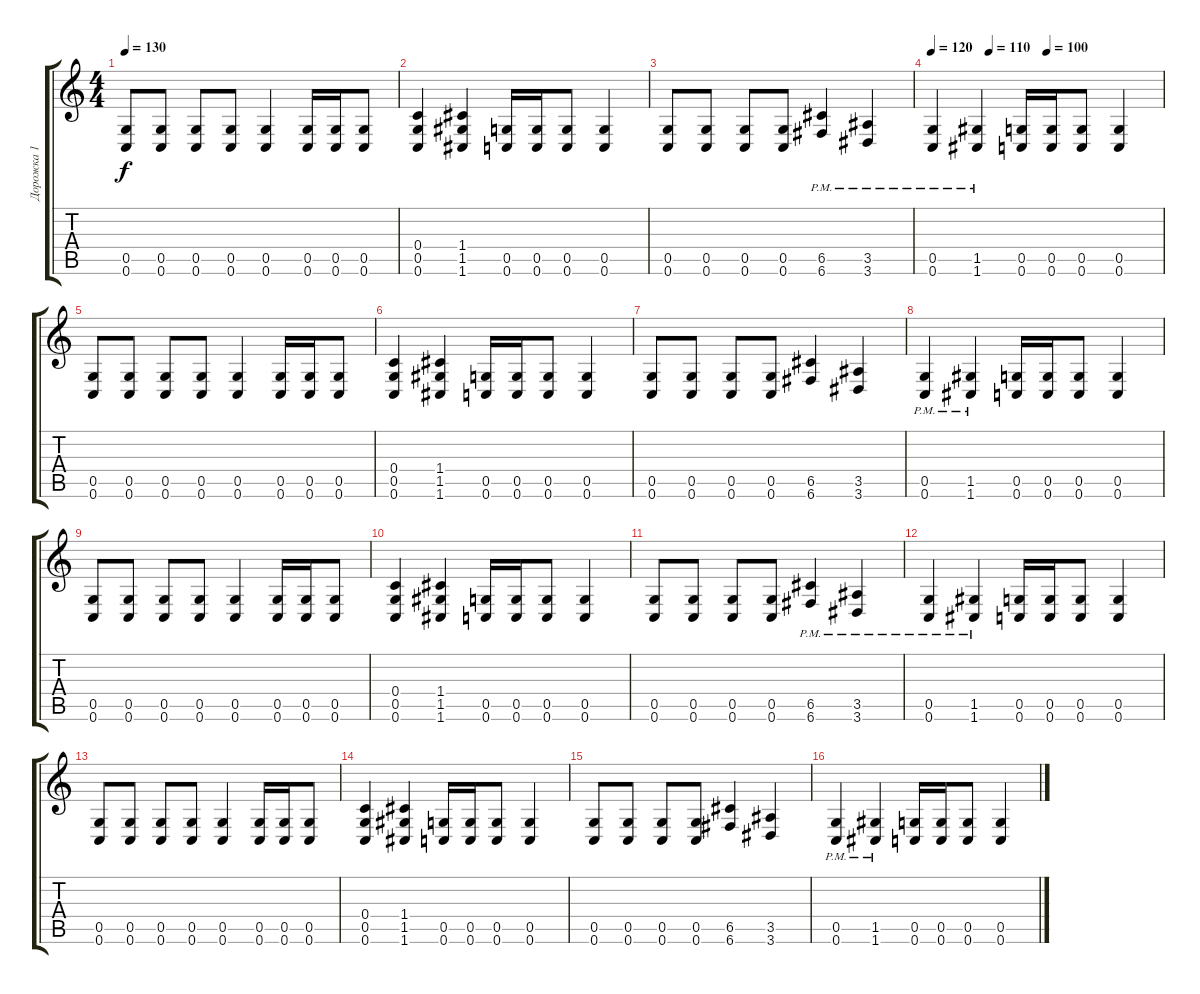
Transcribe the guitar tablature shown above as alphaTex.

\track ("Дорожка 1" "Дорожка 1") {instrument distortionguitar}
\staff {score tabs}
\tuning (D4 A3 F3 C3 G2 C2) {hide}
\ts (4 4)
\tempo 130
\clef g2
\ks c
(0.5 0.6).8{dy f} (0.5 0.6).8 (0.5 0.6).8 (0.5 0.6).8 (0.5 0.6).4 (0.5 0.6).16 (0.5 0.6).16 (0.5 0.6).8 |
(0.4 0.5 0.6).4 (1.4 1.5 1.6).4 (0.5 0.6).16 (0.5 0.6).16 (0.5 0.6).8 (0.5 0.6).4 |
(0.5 0.6).8 (0.5 0.6).8 (0.5 0.6).8 (0.5 0.6).8 (6.5{pm} 6.6{pm}).4 (3.5{pm} 3.6{pm}).4 |
\tempo 120
\tempo (110 0.25)
\tempo (100 0.5)
(0.5{pm} 0.6{pm}).4 (1.5{pm} 1.6{pm}).4 (0.5 0.6).16 (0.5 0.6).16 (0.5 0.6).8 (0.5 0.6).4 |
(0.5 0.6).8 (0.5 0.6).8 (0.5 0.6).8 (0.5 0.6).8 (0.5 0.6).4 (0.5 0.6).16 (0.5 0.6).16 (0.5 0.6).8 |
(0.4 0.5 0.6).4 (1.4 1.5 1.6).4 (0.5 0.6).16 (0.5 0.6).16 (0.5 0.6).8 (0.5 0.6).4 |
(0.5 0.6).8 (0.5 0.6).8 (0.5 0.6).8 (0.5 0.6).8 (6.5 6.6).4 (3.5 3.6).4 |
(0.5{pm} 0.6{pm}).4 (1.5{pm} 1.6{pm}).4 (0.5 0.6).16 (0.5 0.6).16 (0.5 0.6).8 (0.5 0.6).4 |
(0.5 0.6).8 (0.5 0.6).8 (0.5 0.6).8 (0.5 0.6).8 (0.5 0.6).4 (0.5 0.6).16 (0.5 0.6).16 (0.5 0.6).8 |
(0.4 0.5 0.6).4 (1.4 1.5 1.6).4 (0.5 0.6).16 (0.5 0.6).16 (0.5 0.6).8 (0.5 0.6).4 |
(0.5 0.6).8 (0.5 0.6).8 (0.5 0.6).8 (0.5 0.6).8 (6.5{pm} 6.6{pm}).4 (3.5{pm} 3.6{pm}).4 |
(0.5{pm} 0.6{pm}).4 (1.5{pm} 1.6{pm}).4 (0.5 0.6).16 (0.5 0.6).16 (0.5 0.6).8 (0.5 0.6).4 |
(0.5 0.6).8 (0.5 0.6).8 (0.5 0.6).8 (0.5 0.6).8 (0.5 0.6).4 (0.5 0.6).16 (0.5 0.6).16 (0.5 0.6).8 |
(0.4 0.5 0.6).4 (1.4 1.5 1.6).4 (0.5 0.6).16 (0.5 0.6).16 (0.5 0.6).8 (0.5 0.6).4 |
(0.5 0.6).8 (0.5 0.6).8 (0.5 0.6).8 (0.5 0.6).8 (6.5 6.6).4 (3.5 3.6).4 |
(0.5{pm} 0.6{pm}).4 (1.5{pm} 1.6{pm}).4 (0.5 0.6).16 (0.5 0.6).16 (0.5 0.6).8 (0.5 0.6).4
